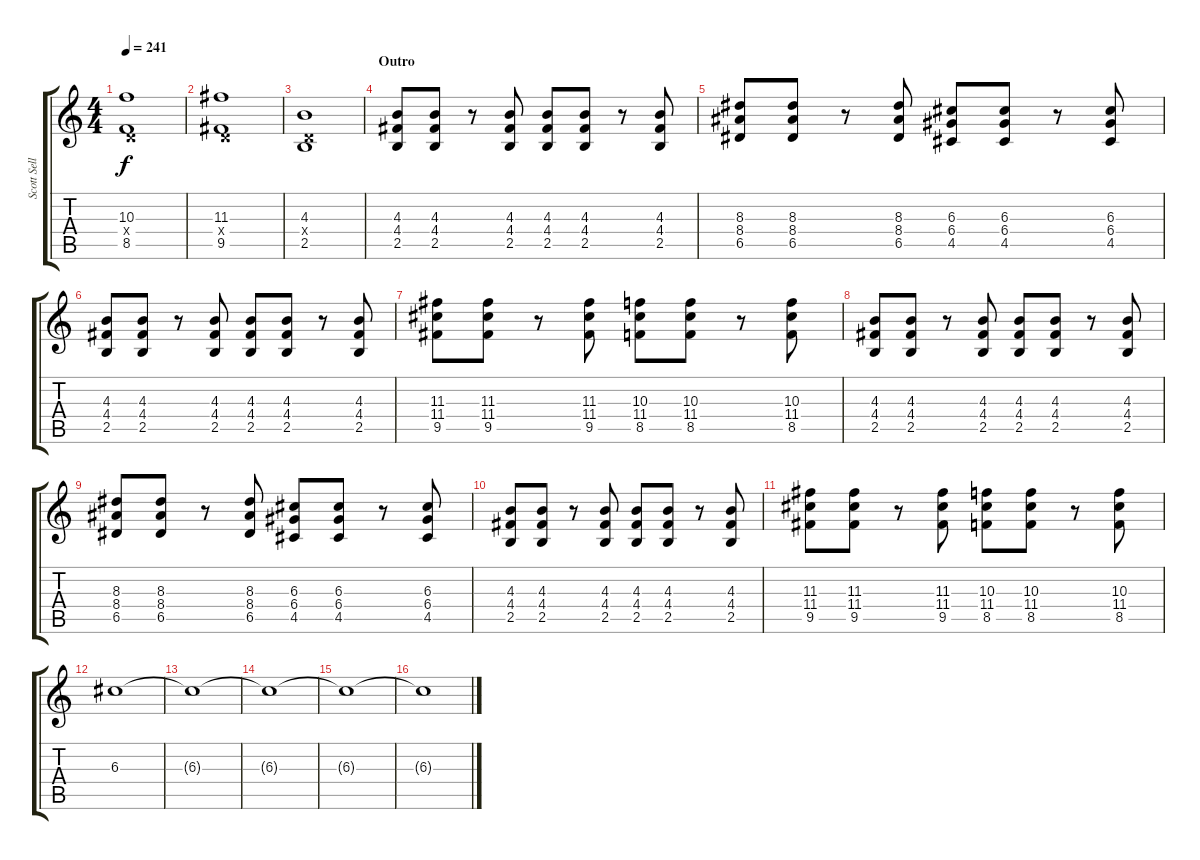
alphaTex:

\track ("Scott Sellers" "Scott Sell") {instrument distortionguitar}
\staff {score tabs}
\tuning (E4 B3 G3 D3 A2 E2) {hide}
\ts (4 4)
\tempo 241
\clef g2
\ks c
(10.3 0.4{x} 8.5).1{dy f} |
(11.3 0.4{x} 9.5).1 |
(4.3 0.4{x} 2.5).1 |
\section ("" "Outro")
(4.3 4.4 2.5).8 (4.3 4.4 2.5).8 r.8 (4.3 4.4 2.5).8 (4.3 4.4 2.5).8 (4.3 4.4 2.5).8 r.8 (4.3 4.4 2.5).8 |
(8.3 8.4 6.5).8 (8.3 8.4 6.5).8 r.8 (8.3 8.4 6.5).8 (6.3 6.4 4.5).8 (6.3 6.4 4.5).8 r.8 (6.3 6.4 4.5).8 |
(4.3 4.4 2.5).8 (4.3 4.4 2.5).8 r.8 (4.3 4.4 2.5).8 (4.3 4.4 2.5).8 (4.3 4.4 2.5).8 r.8 (4.3 4.4 2.5).8 |
(11.3 11.4 9.5).8 (11.3 11.4 9.5).8 r.8 (11.3 11.4 9.5).8 (10.3 11.4 8.5).8 (10.3 11.4 8.5).8 r.8 (10.3 11.4 8.5).8 |
(4.3 4.4 2.5).8 (4.3 4.4 2.5).8 r.8 (4.3 4.4 2.5).8 (4.3 4.4 2.5).8 (4.3 4.4 2.5).8 r.8 (4.3 4.4 2.5).8 |
(8.3 8.4 6.5).8 (8.3 8.4 6.5).8 r.8 (8.3 8.4 6.5).8 (6.3 6.4 4.5).8 (6.3 6.4 4.5).8 r.8 (6.3 6.4 4.5).8 |
(4.3 4.4 2.5).8 (4.3 4.4 2.5).8 r.8 (4.3 4.4 2.5).8 (4.3 4.4 2.5).8 (4.3 4.4 2.5).8 r.8 (4.3 4.4 2.5).8 |
(11.3 11.4 9.5).8 (11.3 11.4 9.5).8 r.8 (11.3 11.4 9.5).8 (10.3 11.4 8.5).8 (10.3 11.4 8.5).8 r.8 (10.3 11.4 8.5).8 |
6.3.1 |
6.3{t}.1 |
6.3{t}.1 |
6.3{t}.1 |
6.3{t}.1
